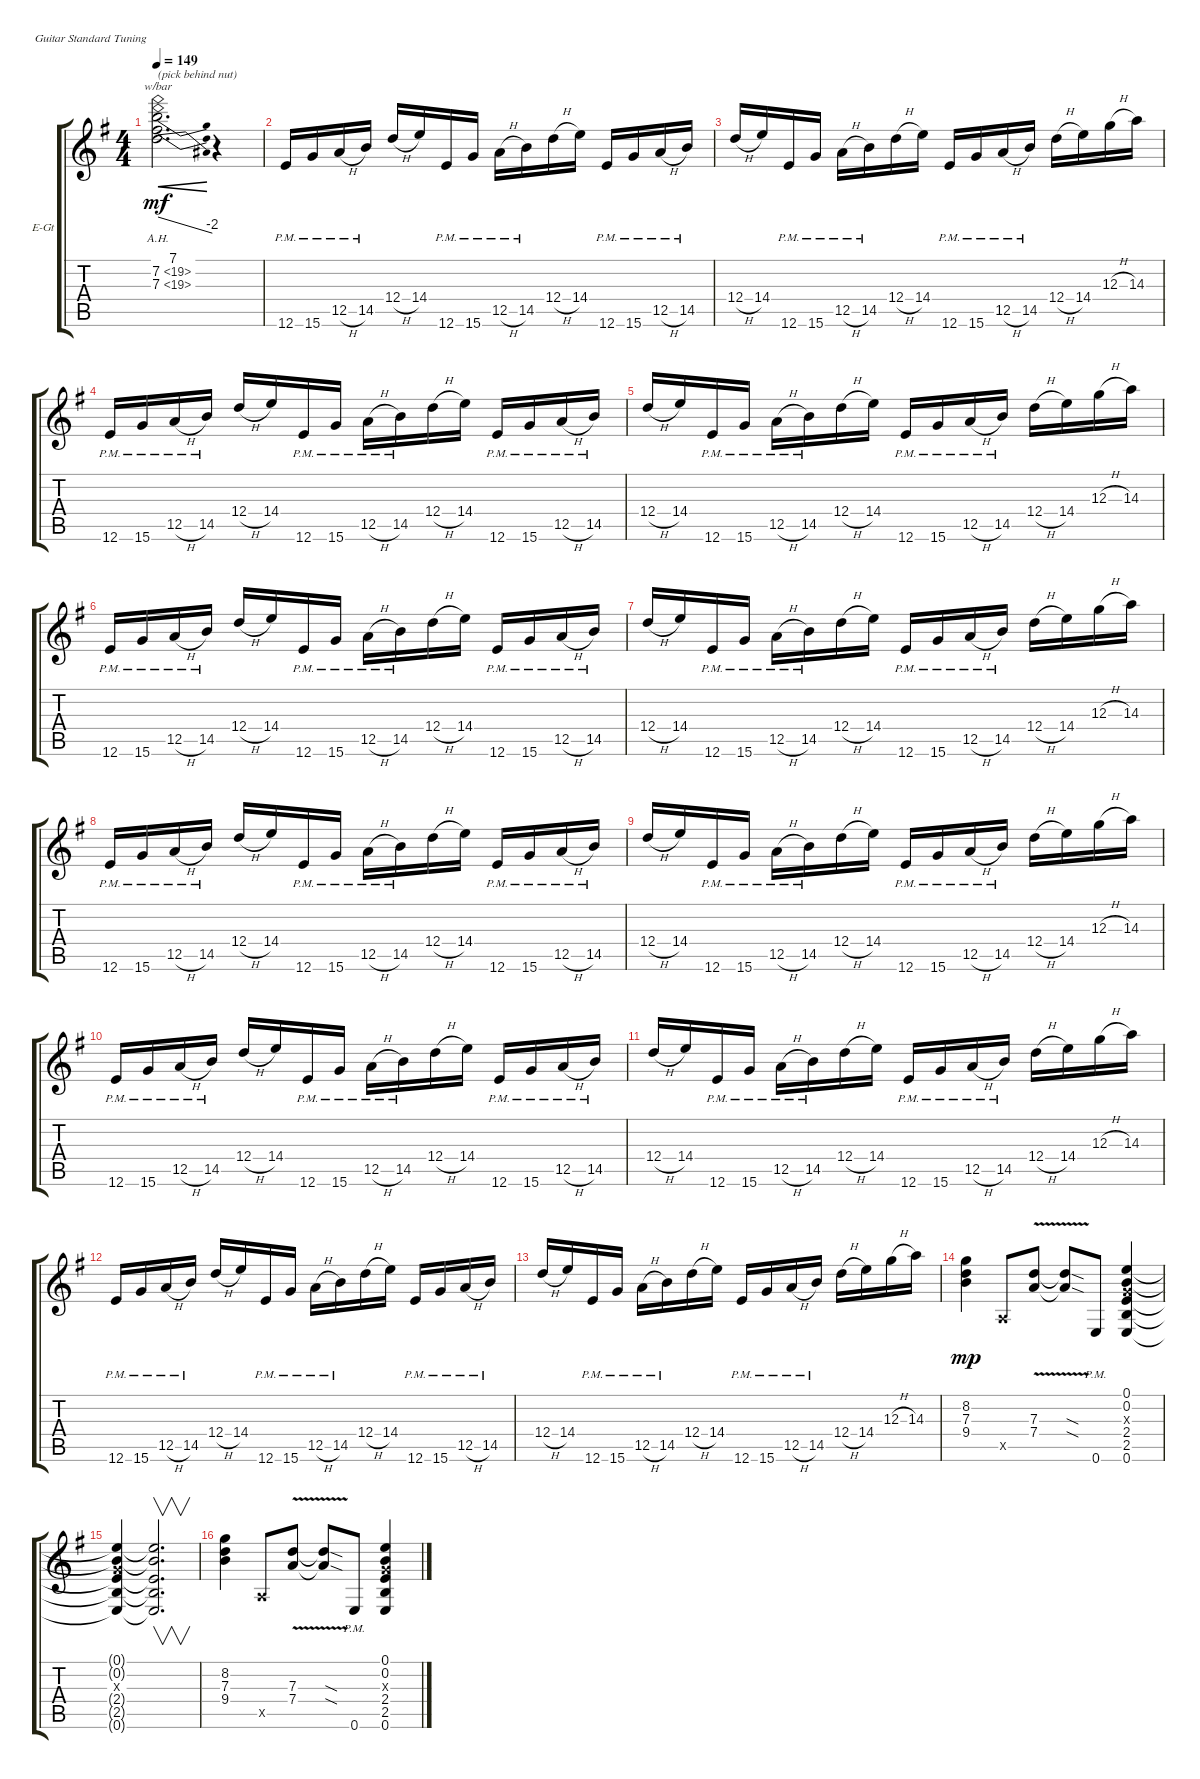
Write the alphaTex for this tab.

\defaultSystemsLayout 4
\bracketExtendMode groupsimilarinstruments
\firstSystemTrackNameOrientation horizontal
\otherSystemsTrackNameOrientation horizontal
\track ("Lead Guitar I" "E-Gt") {instrument overdrivenguitar}
\staff {score tabs}
\tuning (E4 B3 G3 D3 A2 E2)
\ts (4 4)
\tempo 149
\clef g2
\ks eminor
(7.3{ah 12} 7.2{ah 12} 7.1).2{d tbe (dive default 0 0 44.4 -8) txt "(pick behind nut)" cre dy mf instrument overdrivenguitar} r.4 |
12.6{pm}.16 15.6{pm}.16 12.5{h pm}.16 14.5{pm}.16 12.4{h}.16 14.4.16 12.6{pm}.16 15.6{pm}.16 12.5{h pm}.16 14.5{pm}.16 12.4{h}.16 14.4.16 12.6{pm}.16 15.6{pm}.16 12.5{h pm}.16 14.5{pm}.16 |
12.4{h}.16 14.4.16 12.6{pm}.16 15.6{pm}.16 12.5{h pm}.16 14.5{pm}.16 12.4{h}.16 14.4.16 12.6{pm}.16 15.6{pm}.16 12.5{h pm}.16 14.5{pm}.16 12.4{h}.16 14.4.16 12.3{h}.16 14.3.16 |
12.6{pm}.16 15.6{pm}.16 12.5{h pm}.16 14.5{pm}.16 12.4{h}.16 14.4.16 12.6{pm}.16 15.6{pm}.16 12.5{h pm}.16 14.5{pm}.16 12.4{h}.16 14.4.16 12.6{pm}.16 15.6{pm}.16 12.5{h pm}.16 14.5{pm}.16 |
12.4{h}.16 14.4.16 12.6{pm}.16 15.6{pm}.16 12.5{h pm}.16 14.5{pm}.16 12.4{h}.16 14.4.16 12.6{pm}.16 15.6{pm}.16 12.5{h pm}.16 14.5{pm}.16 12.4{h}.16 14.4.16 12.3{h}.16 14.3.16 |
12.6{pm}.16 15.6{pm}.16 12.5{h pm}.16 14.5{pm}.16 12.4{h}.16 14.4.16 12.6{pm}.16 15.6{pm}.16 12.5{h pm}.16 14.5{pm}.16 12.4{h}.16 14.4.16 12.6{pm}.16 15.6{pm}.16 12.5{h pm}.16 14.5{pm}.16 |
12.4{h}.16 14.4.16 12.6{pm}.16 15.6{pm}.16 12.5{h pm}.16 14.5{pm}.16 12.4{h}.16 14.4.16 12.6{pm}.16 15.6{pm}.16 12.5{h pm}.16 14.5{pm}.16 12.4{h}.16 14.4.16 12.3{h}.16 14.3.16 |
12.6{pm}.16 15.6{pm}.16 12.5{h pm}.16 14.5{pm}.16 12.4{h}.16 14.4.16 12.6{pm}.16 15.6{pm}.16 12.5{h pm}.16 14.5{pm}.16 12.4{h}.16 14.4.16 12.6{pm}.16 15.6{pm}.16 12.5{h pm}.16 14.5{pm}.16 |
12.4{h}.16 14.4.16 12.6{pm}.16 15.6{pm}.16 12.5{h pm}.16 14.5{pm}.16 12.4{h}.16 14.4.16 12.6{pm}.16 15.6{pm}.16 12.5{h pm}.16 14.5{pm}.16 12.4{h}.16 14.4.16 12.3{h}.16 14.3.16 |
12.6{pm}.16 15.6{pm}.16 12.5{h pm}.16 14.5{pm}.16 12.4{h}.16 14.4.16 12.6{pm}.16 15.6{pm}.16 12.5{h pm}.16 14.5{pm}.16 12.4{h}.16 14.4.16 12.6{pm}.16 15.6{pm}.16 12.5{h pm}.16 14.5{pm}.16 |
12.4{h}.16 14.4.16 12.6{pm}.16 15.6{pm}.16 12.5{h pm}.16 14.5{pm}.16 12.4{h}.16 14.4.16 12.6{pm}.16 15.6{pm}.16 12.5{h pm}.16 14.5{pm}.16 12.4{h}.16 14.4.16 12.3{h}.16 14.3.16 |
12.6{pm}.16 15.6{pm}.16 12.5{h pm}.16 14.5{pm}.16 12.4{h}.16 14.4.16 12.6{pm}.16 15.6{pm}.16 12.5{h pm}.16 14.5{pm}.16 12.4{h}.16 14.4.16 12.6{pm}.16 15.6{pm}.16 12.5{h pm}.16 14.5{pm}.16 |
12.4{h}.16 14.4.16 12.6{pm}.16 15.6{pm}.16 12.5{h pm}.16 14.5{pm}.16 12.4{h}.16 14.4.16 12.6{pm}.16 15.6{pm}.16 12.5{h pm}.16 14.5{pm}.16 12.4{h}.16 14.4.16 12.3{h}.16 14.3.16 |
(8.2 7.3 9.4).4{dy mp} 0.5{x}.8 (7.4{v} 7.3{v}).8 (7.4{sod t} 7.3{sod t}).8 0.6{pm}.8 (2.4 2.5 0.6 0.1 0.2 0.3{x}).4 |
(2.4{t} 2.5{t} 0.6{t} 0.2{t} 0.1{t} 0.3{x}).4 (0.6{t} 2.5{t} 2.4{t} 0.2{t} 0.1{t}).2{v d} |
(8.2 7.3 9.4).4 0.5{x}.8 (7.4{v} 7.3{v}).8 (7.4{sod t} 7.3{sod t}).8 0.6{pm}.8 (2.4 2.5 0.6 0.1 0.2 0.3{x}).4
